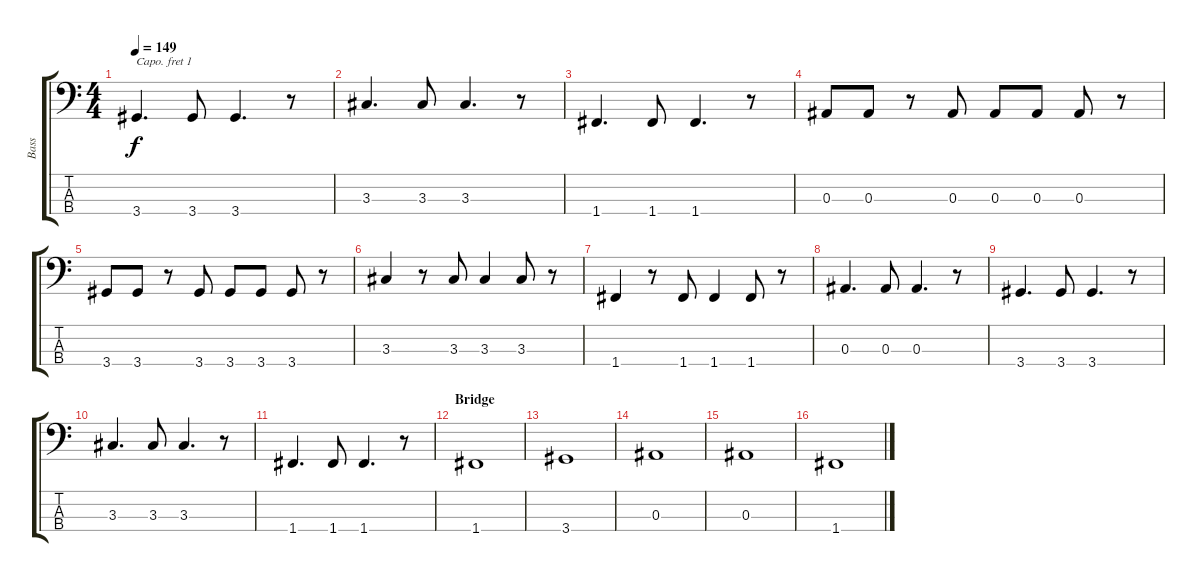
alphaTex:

\track ("Bass" "Bass") {instrument electricbassfinger}
\staff {score tabs}
\capo 1
\tuning (G2 D2 A1 E1) {hide}
\ts (4 4)
\tempo 149
\clef f4
\ks c
3.4.4{d dy f} 3.4.8 3.4.4{d} r.8 |
3.3.4{d} 3.3.8 3.3.4{d} r.8 |
1.4.4{d} 1.4.8 1.4.4{d} r.8 |
0.3.8 0.3.8 r.8 0.3.8 0.3.8 0.3.8 0.3.8 r.8 |
3.4.8 3.4.8 r.8 3.4.8 3.4.8 3.4.8 3.4.8 r.8 |
3.3.4 r.8 3.3.8 3.3.4 3.3.8 r.8 |
1.4.4 r.8 1.4.8 1.4.4 1.4.8 r.8 |
0.3.4{d} 0.3.8 0.3.4{d} r.8 |
3.4.4{d} 3.4.8 3.4.4{d} r.8 |
3.3.4{d} 3.3.8 3.3.4{d} r.8 |
1.4.4{d} 1.4.8 1.4.4{d} r.8 |
\section ("" "Bridge")
1.4.1 |
3.4.1 |
0.3.1 |
0.3.1 |
1.4.1
